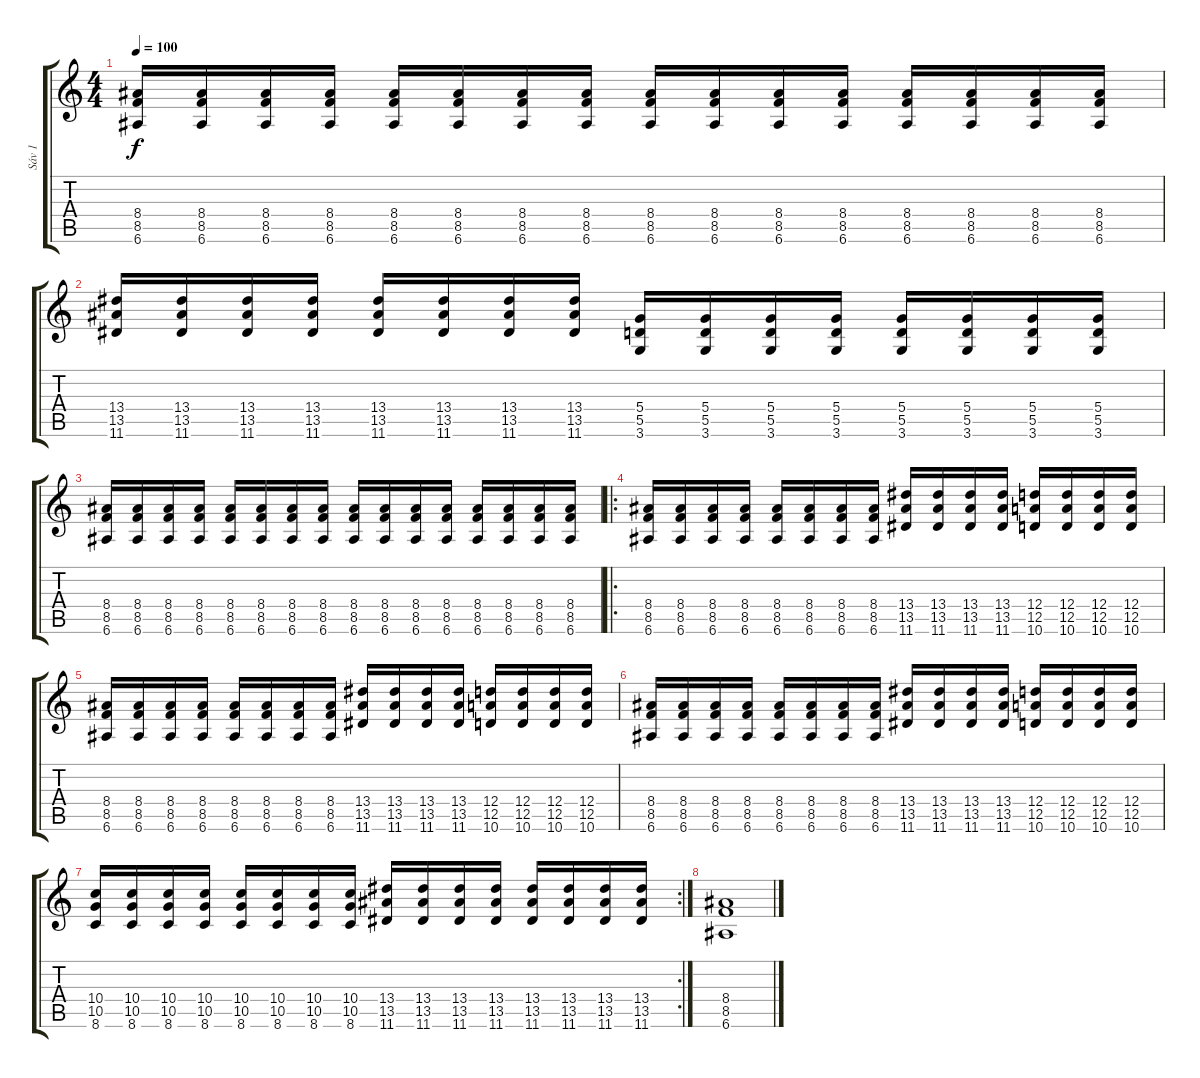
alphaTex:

\track ("Sáv 1" "Sáv 1") {instrument distortionguitar}
\staff {score tabs}
\tuning (E4 B3 G3 D3 A2 E2) {hide}
\ts (4 4)
\tempo 100
\clef g2
\ks c
(8.4 8.5 6.6).16{dy f} (8.4 8.5 6.6).16 (8.4 8.5 6.6).16 (8.4 8.5 6.6).16 (8.4 8.5 6.6).16 (8.4 8.5 6.6).16 (8.4 8.5 6.6).16 (8.4 8.5 6.6).16 (8.4 8.5 6.6).16 (8.4 8.5 6.6).16 (8.4 8.5 6.6).16 (8.4 8.5 6.6).16 (8.4 8.5 6.6).16 (8.4 8.5 6.6).16 (8.4 8.5 6.6).16 (8.4 8.5 6.6).16 |
(13.4 13.5 11.6).16 (13.4 13.5 11.6).16 (13.4 13.5 11.6).16 (13.4 13.5 11.6).16 (13.4 13.5 11.6).16 (13.4 13.5 11.6).16 (13.4 13.5 11.6).16 (13.4 13.5 11.6).16 (5.4 5.5 3.6).16 (5.4 5.5 3.6).16 (5.4 5.5 3.6).16 (5.4 5.5 3.6).16 (5.4 5.5 3.6).16 (5.4 5.5 3.6).16 (5.4 5.5 3.6).16 (5.4 5.5 3.6).16 |
(8.4 8.5 6.6).16 (8.4 8.5 6.6).16 (8.4 8.5 6.6).16 (8.4 8.5 6.6).16 (8.4 8.5 6.6).16 (8.4 8.5 6.6).16 (8.4 8.5 6.6).16 (8.4 8.5 6.6).16 (8.4 8.5 6.6).16 (8.4 8.5 6.6).16 (8.4 8.5 6.6).16 (8.4 8.5 6.6).16 (8.4 8.5 6.6).16 (8.4 8.5 6.6).16 (8.4 8.5 6.6).16 (8.4 8.5 6.6).16 |
\ro
(8.4 8.5 6.6).16 (8.4 8.5 6.6).16 (8.4 8.5 6.6).16 (8.4 8.5 6.6).16 (8.4 8.5 6.6).16 (8.4 8.5 6.6).16 (8.4 8.5 6.6).16 (8.4 8.5 6.6).16 (13.4 13.5 11.6).16 (13.4 13.5 11.6).16 (13.4 13.5 11.6).16 (13.4 13.5 11.6).16 (12.4 12.5 10.6).16 (12.4 12.5 10.6).16 (12.4 12.5 10.6).16 (12.4 12.5 10.6).16 |
(8.4 8.5 6.6).16 (8.4 8.5 6.6).16 (8.4 8.5 6.6).16 (8.4 8.5 6.6).16 (8.4 8.5 6.6).16 (8.4 8.5 6.6).16 (8.4 8.5 6.6).16 (8.4 8.5 6.6).16 (13.4 13.5 11.6).16 (13.4 13.5 11.6).16 (13.4 13.5 11.6).16 (13.4 13.5 11.6).16 (12.4 12.5 10.6).16 (12.4 12.5 10.6).16 (12.4 12.5 10.6).16 (12.4 12.5 10.6).16 |
(8.4 8.5 6.6).16 (8.4 8.5 6.6).16 (8.4 8.5 6.6).16 (8.4 8.5 6.6).16 (8.4 8.5 6.6).16 (8.4 8.5 6.6).16 (8.4 8.5 6.6).16 (8.4 8.5 6.6).16 (13.4 13.5 11.6).16 (13.4 13.5 11.6).16 (13.4 13.5 11.6).16 (13.4 13.5 11.6).16 (12.4 12.5 10.6).16 (12.4 12.5 10.6).16 (12.4 12.5 10.6).16 (12.4 12.5 10.6).16 |
\rc 2
(10.4 10.5 8.6).16 (10.4 10.5 8.6).16 (10.4 10.5 8.6).16 (10.4 10.5 8.6).16 (10.4 10.5 8.6).16 (10.4 10.5 8.6).16 (10.4 10.5 8.6).16 (10.4 10.5 8.6).16 (13.4 13.5 11.6).16 (13.4 13.5 11.6).16 (13.4 13.5 11.6).16 (13.4 13.5 11.6).16 (13.4 13.5 11.6).16 (13.4 13.5 11.6).16 (13.4 13.5 11.6).16 (13.4 13.5 11.6).16 |
(8.4 8.5 6.6).1
